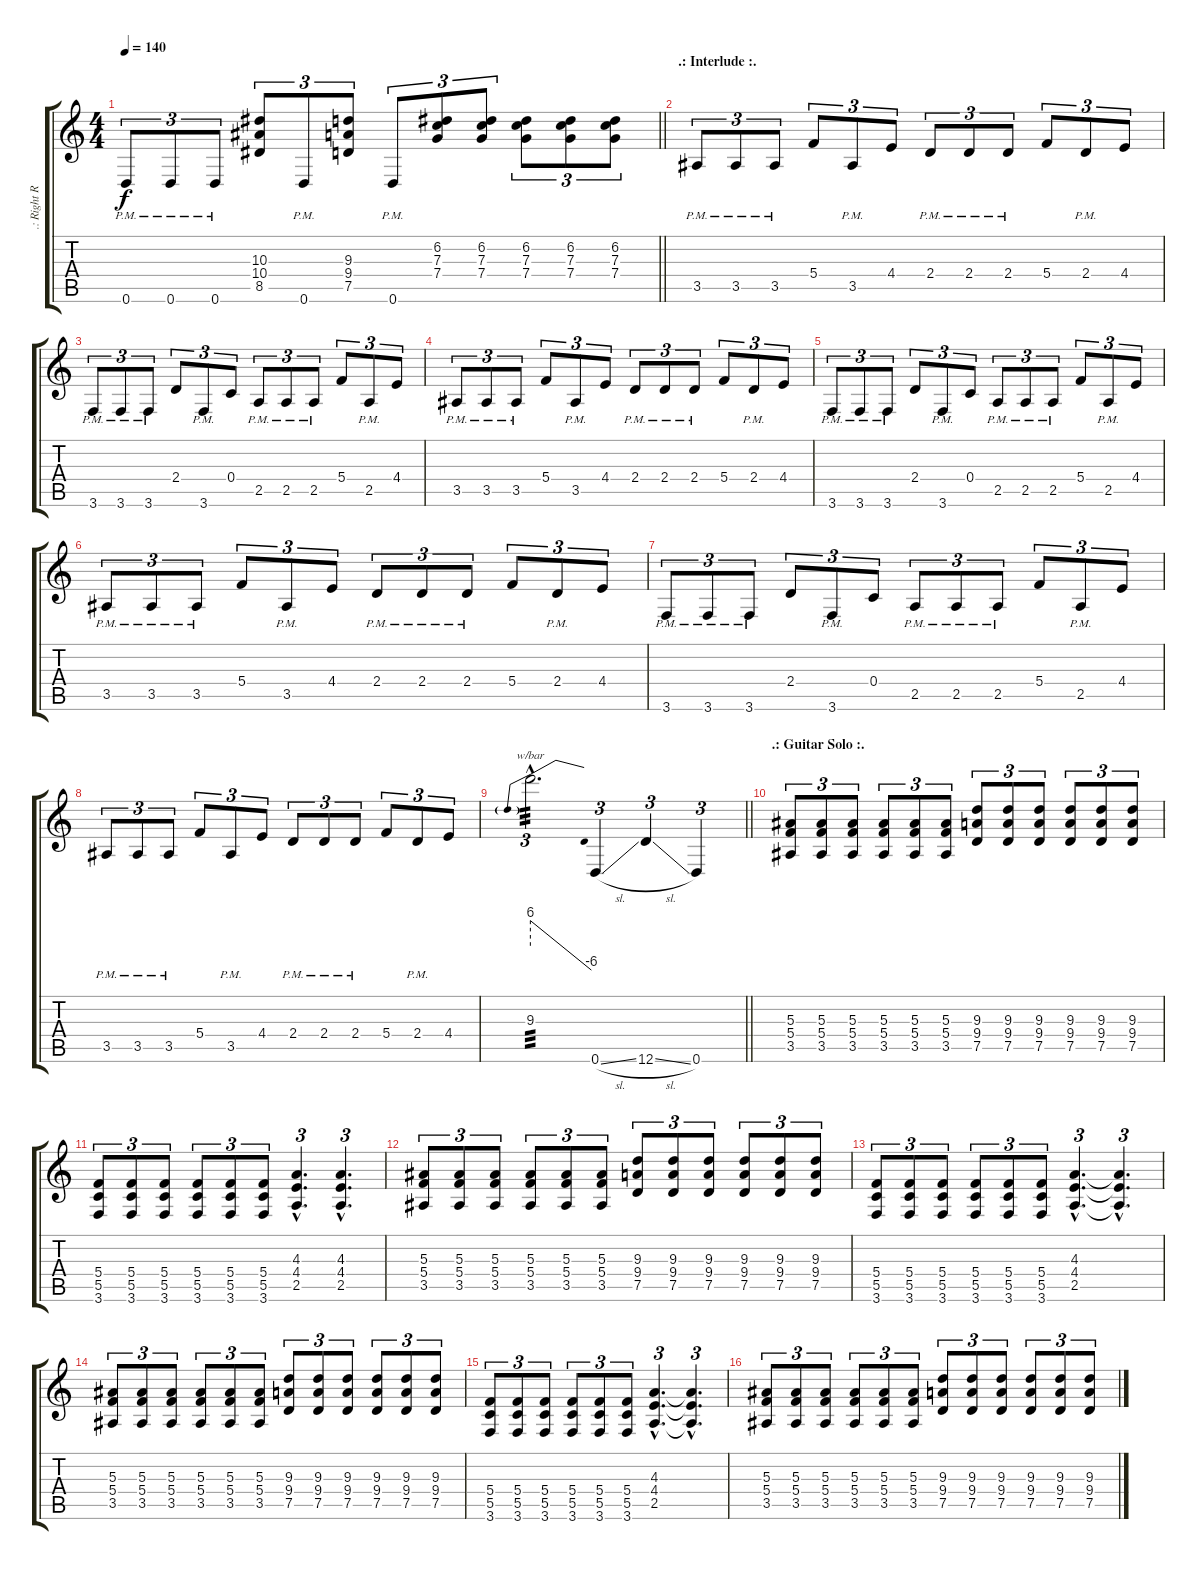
\track (".: Right Rythm Guitar :." ".: Right R") {instrument distortionguitar}
\staff {score tabs}
\tuning (D4 A3 F3 C3 G2 D2) {hide}
\ts (4 4)
\tempo 140
\clef g2
\barLineRight lightlight
\ks c
0.6{pm}.8{tu (3 2) dy f} 0.6{pm}.8{tu (3 2)} 0.6{pm}.8{tu (3 2)} (10.3 10.4 8.5).8{tu (3 2)} 0.6{pm}.8{tu (3 2)} (9.3 9.4 7.5).8{tu (3 2)} 0.6{pm}.8{tu (3 2)} (6.2 7.3 7.4).8{tu (3 2)} (6.2 7.3 7.4).8{tu (3 2)} (6.2 7.3 7.4).8{tu (3 2)} (6.2 7.3 7.4).8{tu (3 2)} (6.2 7.3 7.4).8{tu (3 2)} |
\section ("" ".: Interlude :.")
3.5{pm}.8{tu (3 2)} 3.5{pm}.8{tu (3 2)} 3.5{pm}.8{tu (3 2)} 5.4.8{tu (3 2)} 3.5{pm}.8{tu (3 2)} 4.4.8{tu (3 2)} 2.4{pm}.8{tu (3 2)} 2.4{pm}.8{tu (3 2)} 2.4{pm}.8{tu (3 2)} 5.4.8{tu (3 2)} 2.4{pm}.8{tu (3 2)} 4.4.8{tu (3 2)} |
3.6{pm}.8{tu (3 2)} 3.6{pm}.8{tu (3 2)} 3.6{pm}.8{tu (3 2)} 2.4.8{tu (3 2)} 3.6{pm}.8{tu (3 2)} 0.4.8{tu (3 2)} 2.5{pm}.8{tu (3 2)} 2.5{pm}.8{tu (3 2)} 2.5{pm}.8{tu (3 2)} 5.4.8{tu (3 2)} 2.5{pm}.8{tu (3 2)} 4.4.8{tu (3 2)} |
3.5{pm}.8{tu (3 2)} 3.5{pm}.8{tu (3 2)} 3.5{pm}.8{tu (3 2)} 5.4.8{tu (3 2)} 3.5{pm}.8{tu (3 2)} 4.4.8{tu (3 2)} 2.4{pm}.8{tu (3 2)} 2.4{pm}.8{tu (3 2)} 2.4{pm}.8{tu (3 2)} 5.4.8{tu (3 2)} 2.4{pm}.8{tu (3 2)} 4.4.8{tu (3 2)} |
3.6{pm}.8{tu (3 2)} 3.6{pm}.8{tu (3 2)} 3.6{pm}.8{tu (3 2)} 2.4.8{tu (3 2)} 3.6{pm}.8{tu (3 2)} 0.4.8{tu (3 2)} 2.5{pm}.8{tu (3 2)} 2.5{pm}.8{tu (3 2)} 2.5{pm}.8{tu (3 2)} 5.4.8{tu (3 2)} 2.5{pm}.8{tu (3 2)} 4.4.8{tu (3 2)} |
3.5{pm}.8{tu (3 2)} 3.5{pm}.8{tu (3 2)} 3.5{pm}.8{tu (3 2)} 5.4.8{tu (3 2)} 3.5{pm}.8{tu (3 2)} 4.4.8{tu (3 2)} 2.4{pm}.8{tu (3 2)} 2.4{pm}.8{tu (3 2)} 2.4{pm}.8{tu (3 2)} 5.4.8{tu (3 2)} 2.4{pm}.8{tu (3 2)} 4.4.8{tu (3 2)} |
3.6{pm}.8{tu (3 2)} 3.6{pm}.8{tu (3 2)} 3.6{pm}.8{tu (3 2)} 2.4.8{tu (3 2)} 3.6{pm}.8{tu (3 2)} 0.4.8{tu (3 2)} 2.5{pm}.8{tu (3 2)} 2.5{pm}.8{tu (3 2)} 2.5{pm}.8{tu (3 2)} 5.4.8{tu (3 2)} 2.5{pm}.8{tu (3 2)} 4.4.8{tu (3 2)} |
3.5{pm}.8{tu (3 2)} 3.5{pm}.8{tu (3 2)} 3.5{pm}.8{tu (3 2)} 5.4.8{tu (3 2)} 3.5{pm}.8{tu (3 2)} 4.4.8{tu (3 2)} 2.4{pm}.8{tu (3 2)} 2.4{pm}.8{tu (3 2)} 2.4{pm}.8{tu (3 2)} 5.4.8{tu (3 2)} 2.4{pm}.8{tu (3 2)} 4.4.8{tu (3 2)} |
\barLineRight lightlight
9.3{hac}.2{d tu (3 2) tbe (predivedive default 0 24 60 -24) tp 3} 0.6{sl}.4{tu (3 2)} 12.6{sl}.4{tu (3 2)} 0.6.4{tu (3 2)} |
\section ("" ".: Guitar Solo :.")
(5.3 5.4 3.5).8{tu (3 2) volume 10} (5.3 5.4 3.5).8{tu (3 2)} (5.3 5.4 3.5).8{tu (3 2)} (5.3 5.4 3.5).8{tu (3 2)} (5.3 5.4 3.5).8{tu (3 2)} (5.3 5.4 3.5).8{tu (3 2)} (9.3 9.4 7.5).8{tu (3 2)} (9.3 9.4 7.5).8{tu (3 2)} (9.3 9.4 7.5).8{tu (3 2)} (9.3 9.4 7.5).8{tu (3 2)} (9.3 9.4 7.5).8{tu (3 2)} (9.3 9.4 7.5).8{tu (3 2)} |
(5.4 5.5 3.6).8{tu (3 2)} (5.4 5.5 3.6).8{tu (3 2)} (5.4 5.5 3.6).8{tu (3 2)} (5.4 5.5 3.6).8{tu (3 2)} (5.4 5.5 3.6).8{tu (3 2)} (5.4 5.5 3.6).8{tu (3 2)} (4.3{hac} 4.4{hac} 2.5{hac}).4{d tu (3 2)} (4.3{hac} 4.4{hac} 2.5{hac}).4{d tu (3 2)} |
(5.3 5.4 3.5).8{tu (3 2)} (5.3 5.4 3.5).8{tu (3 2)} (5.3 5.4 3.5).8{tu (3 2)} (5.3 5.4 3.5).8{tu (3 2)} (5.3 5.4 3.5).8{tu (3 2)} (5.3 5.4 3.5).8{tu (3 2)} (9.3 9.4 7.5).8{tu (3 2)} (9.3 9.4 7.5).8{tu (3 2)} (9.3 9.4 7.5).8{tu (3 2)} (9.3 9.4 7.5).8{tu (3 2)} (9.3 9.4 7.5).8{tu (3 2)} (9.3 9.4 7.5).8{tu (3 2)} |
(5.4 5.5 3.6).8{tu (3 2)} (5.4 5.5 3.6).8{tu (3 2)} (5.4 5.5 3.6).8{tu (3 2)} (5.4 5.5 3.6).8{tu (3 2)} (5.4 5.5 3.6).8{tu (3 2)} (5.4 5.5 3.6).8{tu (3 2)} (4.3{hac} 4.4{hac} 2.5{hac}).4{d tu (3 2)} (4.3{hac t} 4.4{hac t} 2.5{hac t}).4{d tu (3 2)} |
(5.3 5.4 3.5).8{tu (3 2)} (5.3 5.4 3.5).8{tu (3 2)} (5.3 5.4 3.5).8{tu (3 2)} (5.3 5.4 3.5).8{tu (3 2)} (5.3 5.4 3.5).8{tu (3 2)} (5.3 5.4 3.5).8{tu (3 2)} (9.3 9.4 7.5).8{tu (3 2)} (9.3 9.4 7.5).8{tu (3 2)} (9.3 9.4 7.5).8{tu (3 2)} (9.3 9.4 7.5).8{tu (3 2)} (9.3 9.4 7.5).8{tu (3 2)} (9.3 9.4 7.5).8{tu (3 2)} |
(5.4 5.5 3.6).8{tu (3 2)} (5.4 5.5 3.6).8{tu (3 2)} (5.4 5.5 3.6).8{tu (3 2)} (5.4 5.5 3.6).8{tu (3 2)} (5.4 5.5 3.6).8{tu (3 2)} (5.4 5.5 3.6).8{tu (3 2)} (4.3{hac} 4.4{hac} 2.5{hac}).4{d tu (3 2)} (4.3{hac t} 4.4{hac t} 2.5{hac t}).4{d tu (3 2)} |
(5.3 5.4 3.5).8{tu (3 2)} (5.3 5.4 3.5).8{tu (3 2)} (5.3 5.4 3.5).8{tu (3 2)} (5.3 5.4 3.5).8{tu (3 2)} (5.3 5.4 3.5).8{tu (3 2)} (5.3 5.4 3.5).8{tu (3 2)} (9.3 9.4 7.5).8{tu (3 2)} (9.3 9.4 7.5).8{tu (3 2)} (9.3 9.4 7.5).8{tu (3 2)} (9.3 9.4 7.5).8{tu (3 2)} (9.3 9.4 7.5).8{tu (3 2)} (9.3 9.4 7.5).8{tu (3 2)}
